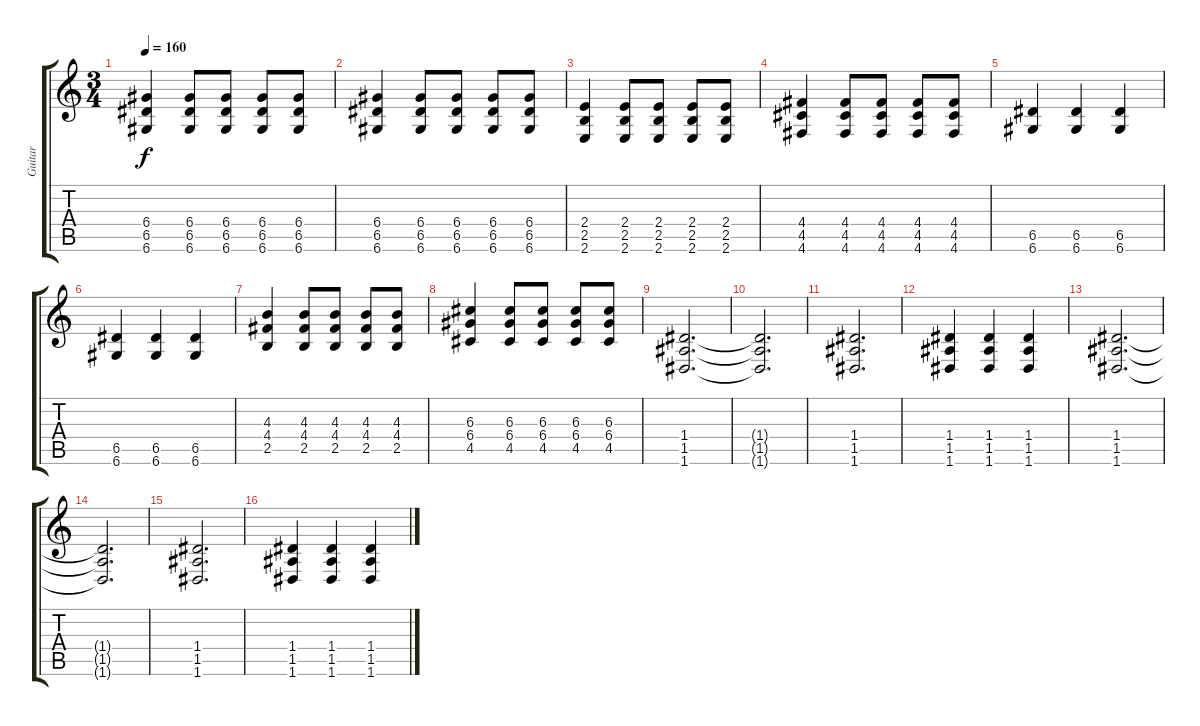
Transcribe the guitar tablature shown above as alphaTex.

\track ("Guitar" "Guitar") {instrument distortionguitar}
\staff {score tabs}
\tuning (E4 B3 G3 D3 A2 D2) {hide}
\ts (3 4)
\tempo 160
\clef g2
\ks c
(6.4 6.5 6.6).4{dy f} (6.4 6.5 6.6).8 (6.4 6.5 6.6).8 (6.4 6.5 6.6).8 (6.4 6.5 6.6).8 |
(6.4 6.5 6.6).4 (6.4 6.5 6.6).8 (6.4 6.5 6.6).8 (6.4 6.5 6.6).8 (6.4 6.5 6.6).8 |
(2.4 2.5 2.6).4 (2.4 2.5 2.6).8 (2.4 2.5 2.6).8 (2.4 2.5 2.6).8 (2.4 2.5 2.6).8 |
(4.4 4.5 4.6).4 (4.4 4.5 4.6).8 (4.4 4.5 4.6).8 (4.4 4.5 4.6).8 (4.4 4.5 4.6).8 |
(6.5 6.6).4 (6.5 6.6).4 (6.5 6.6).4 |
(6.5 6.6).4 (6.5 6.6).4 (6.5 6.6).4 |
(4.3 4.4 2.5).4 (4.3 4.4 2.5).8 (4.3 4.4 2.5).8 (4.3 4.4 2.5).8 (4.3 4.4 2.5).8 |
(6.3 6.4 4.5).4 (6.3 6.4 4.5).8 (6.3 6.4 4.5).8 (6.3 6.4 4.5).8 (6.3 6.4 4.5).8 |
(1.4 1.5 1.6).2{d} |
(1.4{t} 1.5{t} 1.6{t}).2{d} |
(1.4 1.5 1.6).2{d} |
(1.4 1.5 1.6).4 (1.4 1.5 1.6).4 (1.4 1.5 1.6).4 |
(1.4 1.5 1.6).2{d} |
(1.4{t} 1.5{t} 1.6{t}).2{d} |
(1.4 1.5 1.6).2{d} |
(1.4 1.5 1.6).4 (1.4 1.5 1.6).4 (1.4 1.5 1.6).4
